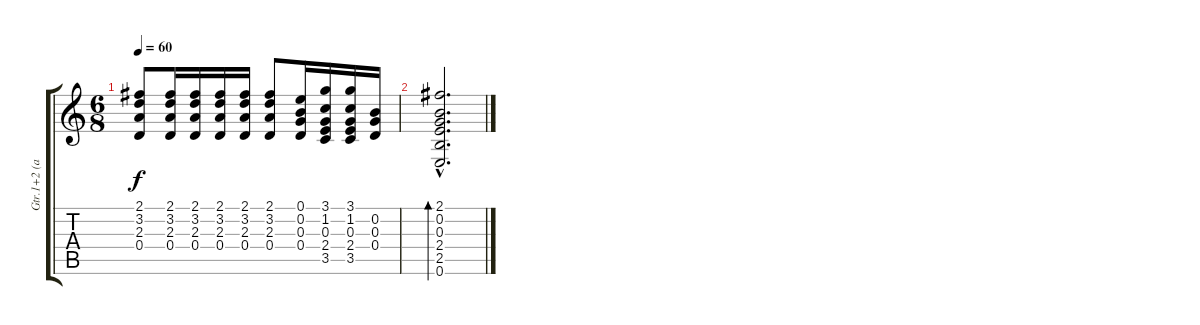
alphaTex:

\track ("Gtr.1+2 (acous.)" "Gtr.1+2 (a") {instrument acousticguitarsteel}
\staff {score tabs}
\tuning (E4 B3 G3 D3 A2 E2) {hide}
\ts (6 8)
\tempo 60
\clef g2
\ks c
(2.1 3.2 2.3 0.4).8{dy f} (2.1 3.2 2.3 0.4).16 (2.1 3.2 2.3 0.4).16 (2.1 3.2 2.3 0.4).16 (2.1 3.2 2.3 0.4).16 (2.1 3.2 2.3 0.4).8 (0.1 0.2 0.3 0.4).16 (3.1 1.2 0.3 2.4 3.5).16 (3.1 1.2 0.3 2.4 3.5).16 (0.2 0.3 0.4).16 |
(2.1{hac} 0.2{hac} 0.3{hac} 2.4{hac} 2.5{hac} 0.6{hac}).2{d bd 30}
